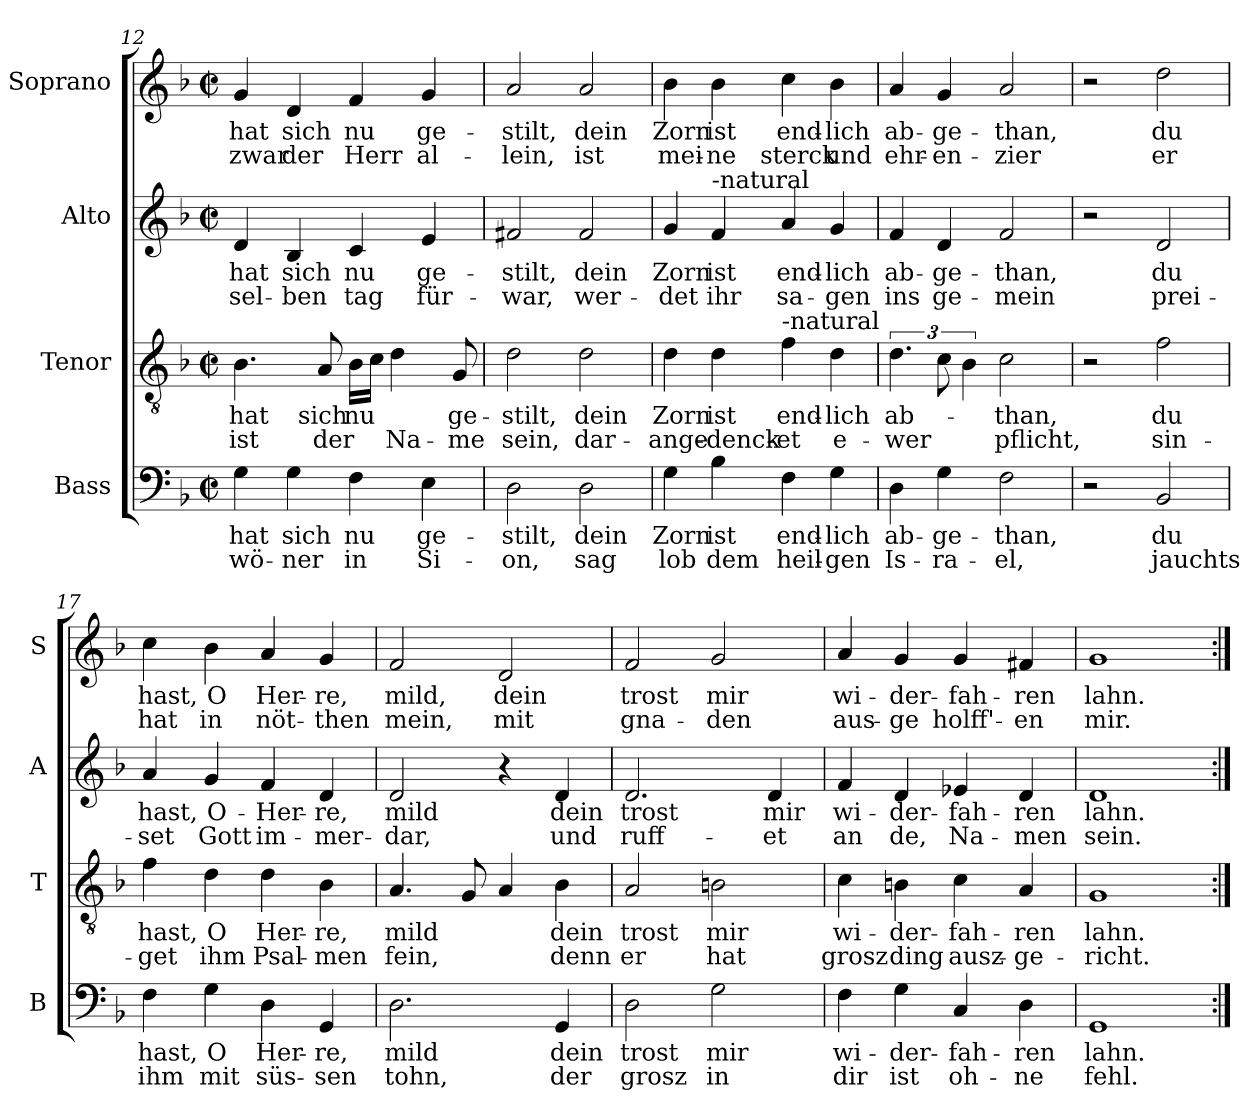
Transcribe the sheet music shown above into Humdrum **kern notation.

**kern	**text	**text	**kern	**text	**text	**kern	**text	**text	**kern	**text	**text
*part4	*part4	*part4	*part3	*part3	*part3	*part2	*part2	*part2	*part1	*part1	*part1
*staff4	*staff4	*staff4	*staff3	*staff3	*staff3	*staff2	*staff2	*staff2	*staff1	*staff1	*staff1
*I"Bass	*	*	*I"Tenor	*	*	*I"Alto	*	*	*I"Soprano	*	*
*I'B	*	*	*I'T	*	*	*I'A	*	*	*I'S	*	*
*clefF4	*	*	*clefGv2	*	*	*clefG2	*	*	*clefG2	*	*
*k[b-]	*	*	*k[b-]	*	*	*k[b-]	*	*	*k[b-]	*	*
*F:	*	*	*F:	*	*	*F:	*	*	*F:	*	*
*M2/2	*	*	*M2/2	*	*	*M2/2	*	*	*M2/2	*	*
*met(c|)	*	*	*met(c|)	*	*	*met(c|)	*	*	*met(c|)	*	*
=12	=12	=12	=12	=12	=12	=12	=12	=12	=12	=12	=12
!	!LO:LY:b	!LO:LY:b	!	!LO:LY:b	!LO:LY:b	!	!LO:LY:b	!LO:LY:b	!	!LO:LY:b	!LO:LY:b
4G\	hat	wö-	4.B-\	hat	ist	4d/	hat	sel-	4g/	hat	zwar
!	!LO:LY:b	!LO:LY:b	!	!	!	!	!LO:LY:b	!LO:LY:b	!	!LO:LY:b	!LO:LY:b
4G\	sich	-ner	.	.	.	4B-/	sich	-ben	4d/	sich	der
!	!	!	!	!LO:LY:b	!LO:LY:b	!	!	!	!	!	!
.	.	.	8A/	sich	der	.	.	.	.	.	.
!	!LO:LY:b	!LO:LY:b	!	!LO:LY:b	!	!	!LO:LY:b	!LO:LY:b	!	!LO:LY:b	!LO:LY:b
4F\	nu	in	16B-\LL	nu	.	4c/	nu	tag	4f/	nu	Herr
.	.	.	16c\JJ	.	.	.	.	.	.	.	.
!	!	!	!	!	!LO:LY:b	!	!	!	!	!	!
.	.	.	4d\	.	Na-	.	.	.	.	.	.
!	!LO:LY:b	!LO:LY:b	!	!	!	!	!LO:LY:b	!LO:LY:b	!	!LO:LY:b	!LO:LY:b
4E\	ge-	Si-	.	.	.	4e/	ge-	für-	4g/	ge-	al-
!	!	!	!	!LO:LY:b	!LO:LY:b	!	!	!	!	!	!
.	.	.	8G/	ge-	-me	.	.	.	.	.	.
=13	=13	=13	=13	=13	=13	=13	=13	=13	=13	=13	=13
!	!LO:LY:b	!LO:LY:b	!	!LO:LY:b	!LO:LY:b	!	!LO:LY:b	!LO:LY:b	!	!LO:LY:b	!LO:LY:b
2D\	-stilt,	-on,	2d\	-stilt,	sein,	2f#X/	-stilt,	-war,	2a/	-stilt,	-lein,
!	!LO:LY:b	!LO:LY:b	!	!LO:LY:b	!LO:LY:b	!	!LO:LY:b	!LO:LY:b	!	!LO:LY:b	!LO:LY:b
2D\	dein	sag	2d\	dein	dar-	2f#/	dein	wer-	2a/	dein	ist
=14	=14	=14	=14	=14	=14	=14	=14	=14	=14	=14	=14
!	!LO:LY:b	!LO:LY:b	!	!LO:LY:b	!LO:LY:b	!	!LO:LY:b	!LO:LY:b	!	!LO:LY:b	!LO:LY:b
4G\	Zorn	lob	4d\	Zorn	-ange-	4g/	Zorn	-det	4b-\	Zorn	mei-
!	!	!	!	!	!	!LO:TX:a:t=-natural	!	!	!	!	!
!	!LO:LY:b	!LO:LY:b	!	!LO:LY:b	!LO:LY:b	!	!LO:LY:b	!LO:LY:b	!	!LO:LY:b	!LO:LY:b
4B-\	ist	dem	4d\	ist	-denck-	4f/	ist	ihr	4b-\	ist	-ne
!	!	!	!LO:TX:a:t=-natural	!	!	!	!	!	!	!	!
!	!LO:LY:b	!LO:LY:b	!	!LO:LY:b	!LO:LY:b	!	!LO:LY:b	!LO:LY:b	!	!LO:LY:b	!LO:LY:b
4F\	end-	heil-	4f\	end-	-et	4a/	end-	sa-	4cc\	end-	sterck
!	!LO:LY:b	!LO:LY:b	!	!LO:LY:b	!LO:LY:b	!	!LO:LY:b	!LO:LY:b	!	!LO:LY:b	!LO:LY:b
4G\	-lich	-gen	4d\	-lich	e-	4g/	-lich	-gen	4b-\	-lich	und
=15	=15	=15	=15	=15	=15	=15	=15	=15	=15	=15	=15
!	!LO:LY:b	!LO:LY:b	!	!LO:LY:b	!LO:LY:b	!	!LO:LY:b	!LO:LY:b	!	!LO:LY:b	!LO:LY:b
4D\	ab-	Is-	6.d\	ab-	-wer	4f/	ab-	ins	4a/	ab-	ehr-
!	!LO:LY:b	!LO:LY:b	!	!	!	!	!LO:LY:b	!LO:LY:b	!	!LO:LY:b	!LO:LY:b
4G\	-ge-	-ra-	12c\	.	.	4d/	-ge-	ge-	4g/	-ge-	-en-
.	.	.	6B-\	.	.	.	.	.	.	.	.
!	!LO:LY:b	!LO:LY:b	!	!LO:LY:b	!LO:LY:b	!	!LO:LY:b	!LO:LY:b	!	!LO:LY:b	!LO:LY:b
2F\	-than,	-el,	2c\	-than,	pflicht,	2f/	-than,	-mein	2a/	-than,	-zier
!!LO:LB:g=z
=16	=16	=16	=16	=16	=16	=16	=16	=16	=16	=16	=16
2r	.	.	2r	.	.	2r	.	.	2r	.	.
!	!LO:LY:b	!LO:LY:b	!	!LO:LY:b	!LO:LY:b	!	!LO:LY:b	!LO:LY:b	!	!LO:LY:b	!LO:LY:b
2BB-/	du	jauchts	2f\	du	sin-	2d/	du	prei-	2dd\	du	er
=17	=17	=17	=17	=17	=17	=17	=17	=17	=17	=17	=17
!	!LO:LY:b	!LO:LY:b	!	!LO:LY:b	!LO:LY:b	!	!LO:LY:b	!LO:LY:b	!	!LO:LY:b	!LO:LY:b
4F\	hast,	ihm	4f\	hast,	-get	4a/	hast,	-set	4cc\	hast,	hat
!	!LO:LY:b	!LO:LY:b	!	!LO:LY:b	!LO:LY:b	!	!LO:LY:b	!LO:LY:b	!	!LO:LY:b	!LO:LY:b
4G\	O	mit	4d\	O	ihm	4g/	O-	Gott	4b-\	O	in
!	!LO:LY:b	!LO:LY:b	!	!LO:LY:b	!LO:LY:b	!	!LO:LY:b	!LO:LY:b	!	!LO:LY:b	!LO:LY:b
4D\	Her-	süs-	4d\	Her-	Psal-	4f/	-Her-	im-	4a/	Her-	nöt-
!	!LO:LY:b	!LO:LY:b	!	!LO:LY:b	!LO:LY:b	!	!LO:LY:b	!LO:LY:b	!	!LO:LY:b	!LO:LY:b
4GG/	-re,	-sen	4B-\	-re,	-men	4d/	-re,	-mer-	4g/	-re,	-then
=18	=18	=18	=18	=18	=18	=18	=18	=18	=18	=18	=18
!	!LO:LY:b	!LO:LY:b	!	!LO:LY:b	!LO:LY:b	!	!LO:LY:b	!LO:LY:b	!	!LO:LY:b	!LO:LY:b
2.D\	mild	tohn,	4.A/	mild	fein,	2d/	mild	-dar,	2f/	mild,	mein,
.	.	.	8G/	.	.	.	.	.	.	.	.
!	!	!	!	!	!	!	!	!	!	!LO:LY:b	!LO:LY:b
.	.	.	4A/	.	.	4r	.	.	2d/	dein	mit
!	!LO:LY:b	!LO:LY:b	!	!LO:LY:b	!LO:LY:b	!	!LO:LY:b	!LO:LY:b	!	!	!
4GG/	dein	der	4B-\	dein	denn	4d/	dein	und	.	.	.
=19	=19	=19	=19	=19	=19	=19	=19	=19	=19	=19	=19
!	!LO:LY:b	!LO:LY:b	!	!LO:LY:b	!LO:LY:b	!	!LO:LY:b	!LO:LY:b	!	!LO:LY:b	!LO:LY:b
2D\	trost	grosz	2A/	trost	er	2.d/	trost	ruff-	2f/	trost	gna-
!	!LO:LY:b	!LO:LY:b	!	!LO:LY:b	!LO:LY:b	!	!	!	!	!LO:LY:b	!LO:LY:b
2G\	mir	in	2Bn\	mir	hat	.	.	.	2g/	mir	-den
!	!	!	!	!	!	!	!LO:LY:b	!LO:LY:b	!	!	!
.	.	.	.	.	.	4d/	mir	-et	.	.	.
=20	=20	=20	=20	=20	=20	=20	=20	=20	=20	=20	=20
!	!LO:LY:b	!LO:LY:b	!	!LO:LY:b	!LO:LY:b	!	!LO:LY:b	!LO:LY:b	!	!LO:LY:b	!LO:LY:b
4F\	wi-	dir	4c\	wi-	grosz	4f/	wi-	an	4a/	wi-	aus-
!	!LO:LY:b	!LO:LY:b	!	!LO:LY:b	!LO:LY:b	!	!LO:LY:b	!LO:LY:b	!	!LO:LY:b	!LO:LY:b
4G\	-der-	ist	4Bn\	-der-	ding	4d/	-der-	de,	4g/	-der-	-ge
!	!LO:LY:b	!LO:LY:b	!	!LO:LY:b	!LO:LY:b	!	!LO:LY:b	!LO:LY:b	!	!LO:LY:b	!LO:LY:b
4C/	-fah-	oh-	4c\	-fah-	ausz-	4e-X/	-fah-	Na-	4g/	-fah-	holff'-
!	!LO:LY:b	!LO:LY:b	!	!LO:LY:b	!LO:LY:b	!	!LO:LY:b	!LO:LY:b	!	!LO:LY:b	!LO:LY:b
4D\	-ren	-ne	4A/	-ren	-ge-	4d/	-ren	-men	4f#X/	-ren	-en
=21	=21	=21	=21	=21	=21	=21	=21	=21	=21	=21	=21
!	!LO:LY:b	!LO:LY:b	!	!LO:LY:b	!LO:LY:b	!	!LO:LY:b	!LO:LY:b	!	!LO:LY:b	!LO:LY:b
1GG	lahn.	fehl.	1G	lahn.	-richt.	1d	lahn.	sein.	1g	lahn.	mir.
=:|!	=:|!	=:|!	=:|!	=:|!	=:|!	=:|!	=:|!	=:|!	=:|!	=:|!	=:|!
*-	*-	*-	*-	*-	*-	*-	*-	*-	*-	*-	*-
